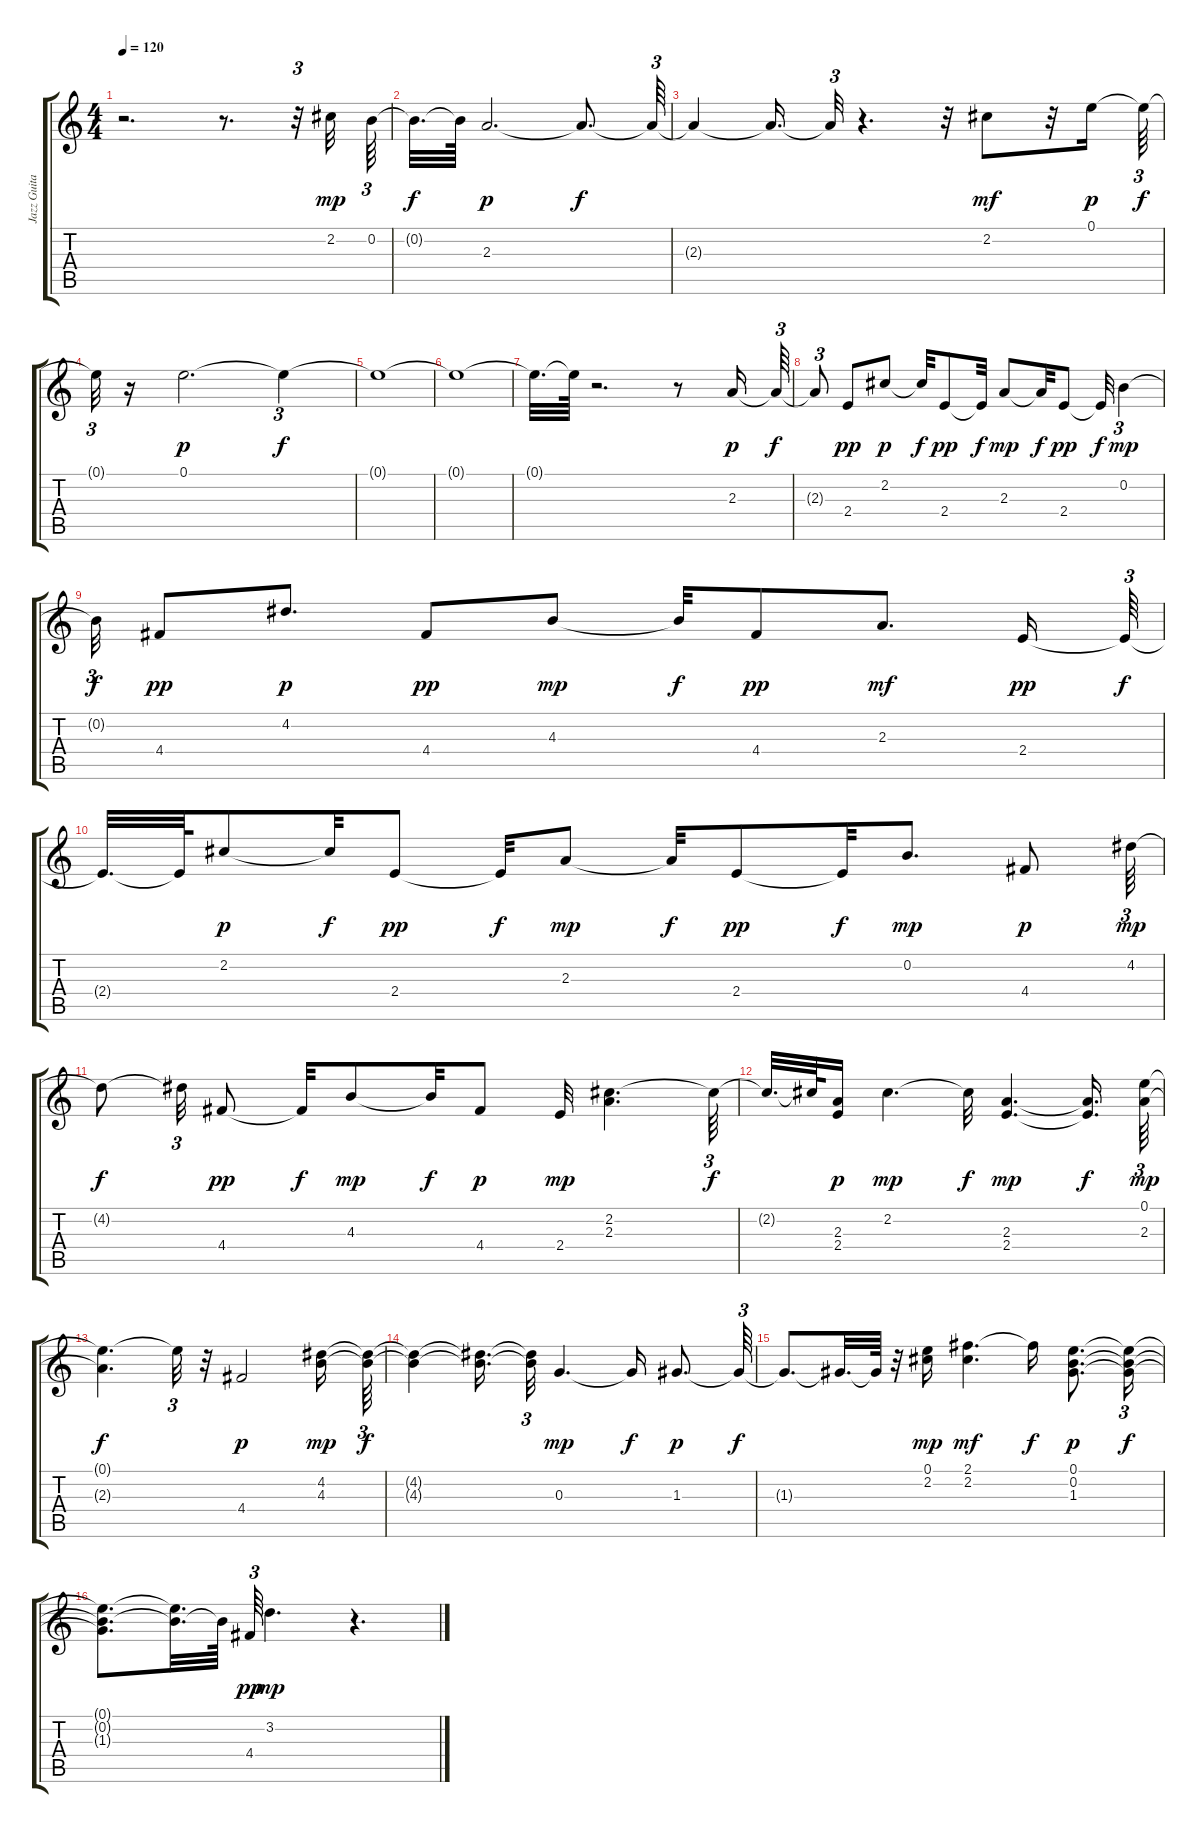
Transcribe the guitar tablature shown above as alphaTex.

\track ("Jazz Guitar" "Jazz Guita") {instrument electricguitarjazz}
\staff {score tabs}
\tuning (E4 B3 G3 D3 A2 E2) {hide}
\ts (4 4)
\tempo 120
\clef g2
\ks c
r.2{d dy f} r.8{d} r.32{tu (3 2)} 2.2.32{dy mp} 0.2.64{tu (3 2)} |
0.2{t}.32{d dy f} 0.2{t}.64 2.3.2{d dy p} 2.3{t}.8{d dy f} 2.3{t}.64{tu (3 2)} |
2.3{t}.4 2.3{t}.16{d} 2.3{t}.32{tu (3 2)} r.4{d} r.32 2.2.8{dy mf} r.32 0.1.16{dy p} 0.1{t}.64{tu (3 2) dy f} |
0.1{t}.32{tu (3 2)} r.16 0.1.2{d dy p} 0.1{t}.4{tu (3 2) dy f} |
0.1{t}.1 |
0.1{t}.1 |
0.1{t}.32{d} 0.1{t}.64 r.2{d} r.8 2.3.16{dy p} 2.3{t}.64{tu (3 2) dy f} |
2.3{t}.8{tu (3 2)} 2.4.8{dy pp} 2.2.8{dy p} 2.2{t}.32{dy f} 2.4.8{dy pp} 2.4{t}.32{dy f} 2.3.8{dy mp} 2.3{t}.32{dy f} 2.4.8{dy pp} 2.4{t}.32{dy f} 0.2.4{tu (3 2) dy mp} |
0.2{t}.32{tu (3 2) dy f} 4.4.8{dy pp} 4.2.8{d dy p} 4.4.8{dy pp} 4.3.8{dy mp} 4.3{t}.32{dy f} 4.4.8{dy pp} 2.3.8{d dy mf} 2.4.16{dy pp} 2.4{t}.64{tu (3 2) dy f} |
2.4{t}.32{d} 2.4{t}.64 2.2.8{dy p} 2.2{t}.32{dy f} 2.4.8{dy pp} 2.4{t}.32{dy f} 2.3.8{dy mp} 2.3{t}.32{dy f} 2.4.8{dy pp} 2.4{t}.32{dy f} 0.2.8{d dy mp} 4.4.8{dy p} 4.2.64{tu (3 2) dy mp} |
4.2{t}.8{dy f} 4.2{t}.32{tu (3 2)} 4.4.8{dy pp} 4.4{t}.32{dy f} 4.3.8{dy mp} 4.3{t}.32{dy f} 4.4.8{dy p} 2.4.32{dy mp} (2.2 2.3).4{d} 2.2{t}.64{tu (3 2) dy f} |
2.2{t}.32{d} 2.2{t}.64 (2.3 2.4).16{dy p} 2.2.4{d dy mp} 2.2{t}.32{dy f} (2.3 2.4).4{d dy mp} (2.3{t} 2.4{t}).16{d dy f} (0.1 2.3).64{tu (3 2) dy mp} |
(0.1{t} 2.3{t}).4{d dy f} 0.1{t}.32{tu (3 2)} r.32 4.4.2{dy p} (4.2 4.3).16{dy mp} (4.2{t} 4.3{t}).64{tu (3 2) dy f} |
(4.2{t} 4.3{t}).4 (4.2{t} 4.3{t}).16{d} (4.2{t} 4.3{t}).32{tu (3 2)} 0.3.4{d dy mp} 0.3{t}.16{dy f} 1.3.8{d dy p} 1.3{t}.64{tu (3 2) dy f} |
1.3{t}.8{d} 1.3{t}.32{d} 1.3{t}.64 r.32 (0.1 2.2).16{dy mp} (2.1 2.2).4{d dy mf} 2.1{t}.16{dy f} (0.1 0.2 1.3).8{d dy p} (0.1{t} 0.2{t} 1.3{t}).16{tu (3 2) dy f} |
(0.1{t} 0.2{t} 1.3{t}).8{d} (0.1{t} 0.2{t}).32{d} 0.2{t}.64 4.4.64{tu (3 2) dy pp} 3.2.4{d dy mp} r.4{d}
